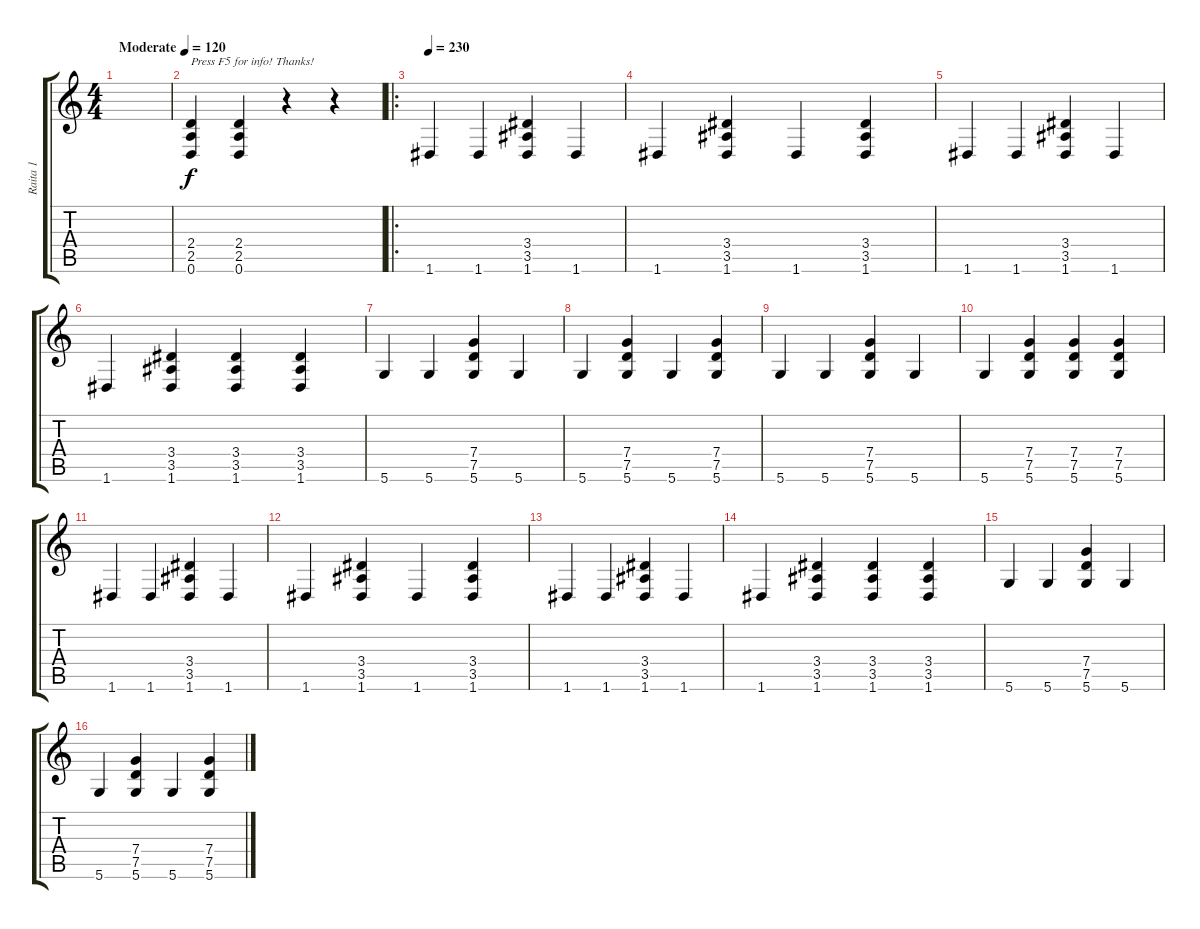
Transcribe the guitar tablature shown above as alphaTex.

\track ("Raita 1" "Raita 1") {instrument distortionguitar}
\staff {score tabs}
\tuning (D4 A3 F3 C3 G2 D2) {hide}
\ts (4 4)
\tempo (120 "Moderate")
\tempo 220
\tempo (120 "Moderate")
\clef g2
\ks c
|
(2.4 2.5 0.6).4{txt "Press F5 for info! Thanks!"} (2.4 2.5 0.6).4 r.4 r.4 |
\ro
\tempo 230
1.6.4 1.6.4 (3.4 3.5 1.6).4 1.6.4 |
1.6.4 (3.4 3.5 1.6).4 1.6.4 (3.4 3.5 1.6).4 |
1.6.4 1.6.4 (3.4 3.5 1.6).4 1.6.4 |
1.6.4 (3.4 3.5 1.6).4 (3.4 3.5 1.6).4 (3.4 3.5 1.6).4 |
5.6.4 5.6.4 (7.4 7.5 5.6).4 5.6.4 |
5.6.4 (7.4 7.5 5.6).4 5.6.4 (7.4 7.5 5.6).4 |
5.6.4 5.6.4 (7.4 7.5 5.6).4 5.6.4 |
5.6.4 (7.4 7.5 5.6).4 (7.4 7.5 5.6).4 (7.4 7.5 5.6).4 |
1.6.4 1.6.4 (3.4 3.5 1.6).4 1.6.4 |
1.6.4 (3.4 3.5 1.6).4 1.6.4 (3.4 3.5 1.6).4 |
1.6.4 1.6.4 (3.4 3.5 1.6).4 1.6.4 |
1.6.4 (3.4 3.5 1.6).4 (3.4 3.5 1.6).4 (3.4 3.5 1.6).4 |
5.6.4 5.6.4 (7.4 7.5 5.6).4 5.6.4 |
5.6.4 (7.4 7.5 5.6).4 5.6.4 (7.4 7.5 5.6).4
